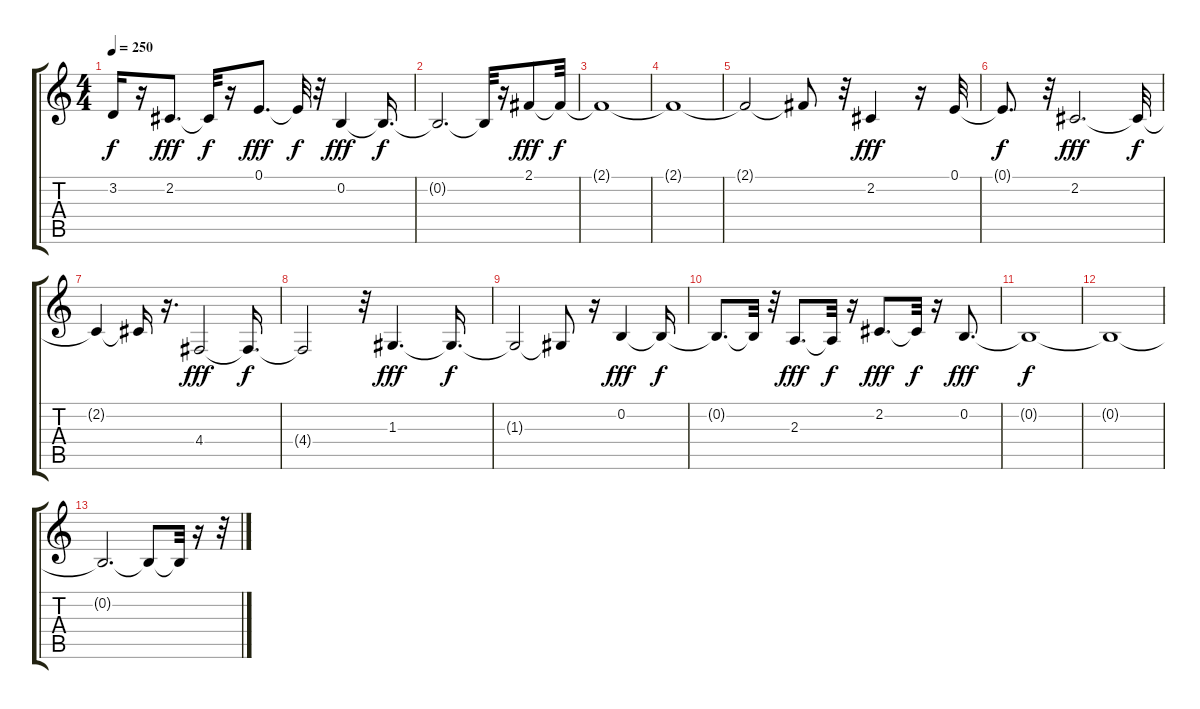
\track "" {instrument flute}
\staff {score tabs}
\tuning (E4 B3 G3 D3 A2 E2) {hide}
\ts (4 4)
\tempo 250
\clef g2
\ks c
3.2{t}.16{dy f} r.16 2.2.8{d dy fff} 2.2{t}.32{dy f} r.16 0.1.8{d dy fff} 0.1{t}.32{dy f} r.32 0.2.4{dy fff} 0.2{t}.16{d dy f} |
0.2{t}.2{d} 0.2{t}.32 r.16 2.1.8{dy fff} 2.1{t}.32{dy f} |
2.1{t}.1 |
2.1{t}.1 |
2.1{t}.2 2.1{t}.8 r.32 2.2.4{dy fff} r.16 0.1.32 |
0.1{t}.8{d dy f} r.32 2.2.2{d dy fff} 2.2{t}.32{dy f} |
2.2{t}.4 2.2{t}.16 r.16{d} 4.4.2{dy fff} 4.4{t}.16{d dy f} |
4.4{t}.2 r.32 1.3.4{d dy fff} 1.3{t}.16{d dy f} |
1.3{t}.2 1.3{t}.8 r.16 0.2.4{dy fff} 0.2{t}.16{dy f} |
0.2{t}.8{d} 0.2{t}.32 r.32 2.3.8{d dy fff} 2.3{t}.32{dy f} r.16 2.2.8{d dy fff} 2.2{t}.32{dy f} r.16 0.2.8{d dy fff} |
0.2{t}.1{dy f} |
0.2{t}.1 |
0.2{t}.2{d} 0.2{t}.8 0.2{t}.32 r.16 r.32
